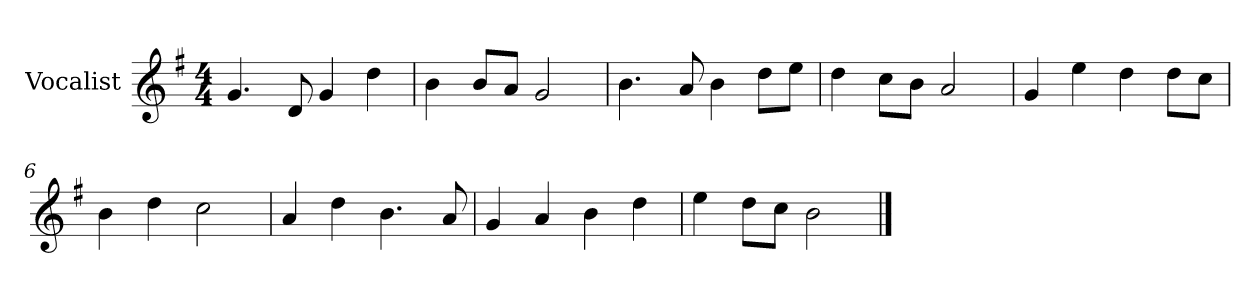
**kern
*part1
*staff1
*I"Vocalist
*k[f#]
*G:
*M4/4
=1
4.g
8d
4g
4dd
=2
4b
8bL
8aJ
2g
=3
4.b
8a
4b
8ddL
8eeJ
=4
4dd
8ccL
8bJ
2a
=5
4g
4ee
4dd
8ddL
8ccJ
=6
4b
4dd
2cc
=7
4a
4dd
4.b
8a
=8
4g
4a
4b
4dd
=9
4ee
8ddL
8ccJ
2b
==
*-
